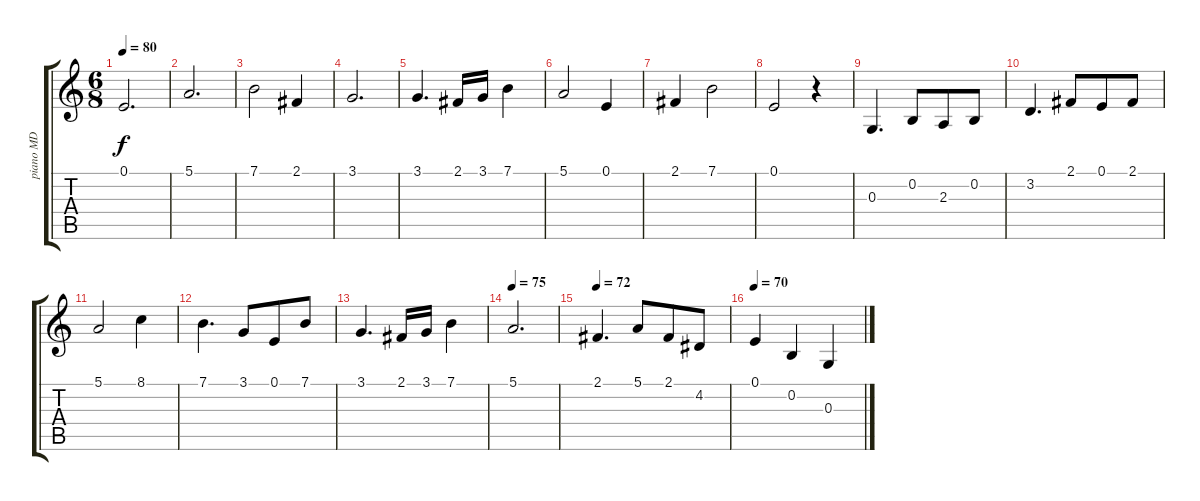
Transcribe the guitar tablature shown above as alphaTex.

\track ("piano MD" "piano MD") {instrument acousticgrandpiano}
\staff {score tabs}
\tuning (E4 B3 G3 D3 A2 E2) {hide}
\ts (6 8)
\tempo 80
\clef g2
\ks c
0.1.2{d dy f} |
5.1.2{d} |
7.1.2 2.1.4 |
3.1.2{d} |
3.1.4{d} 2.1.16 3.1.16 7.1.4 |
5.1.2 0.1.4 |
2.1.4 7.1.2 |
0.1.2 r.4 |
0.3.4{d} 0.2.8 2.3.8 0.2.8 |
3.2.4{d} 2.1.8 0.1.8 2.1.8 |
5.1.2 8.1.4 |
7.1.4{d} 3.1.8 0.1.8 7.1.8 |
3.1.4{d} 2.1.16 3.1.16 7.1.4 |
\tempo 75
5.1.2{d} |
\tempo 72
2.1.4{d} 5.1.8 2.1.8 4.2.8 |
\tempo 70
0.1.4 0.2.4 0.3.4
